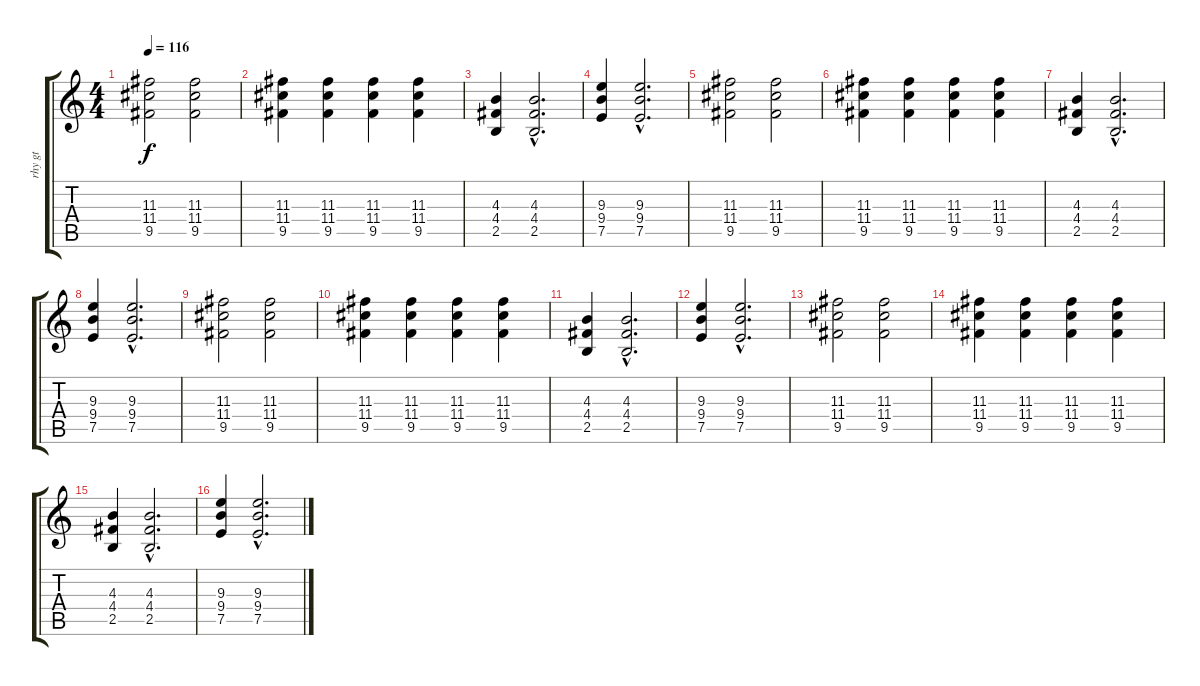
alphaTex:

\track ("rhy gt" "rhy gt") {instrument acousticguitarsteel}
\staff {score tabs}
\tuning (E4 B3 G3 D3 A2 E2) {hide}
\ts (4 4)
\tempo 116
\clef g2
\ks c
(11.3 11.4 9.5).2{dy f} (11.3 11.4 9.5).2 |
(11.3 11.4 9.5).4 (11.3 11.4 9.5).4 (11.3 11.4 9.5).4 (11.3 11.4 9.5).4 |
(4.3 4.4 2.5).4 (4.3{hac} 4.4{hac} 2.5{hac}).2{d} |
(9.3 9.4 7.5).4 (9.3{hac} 9.4{hac} 7.5{hac}).2{d} |
(11.3 11.4 9.5).2 (11.3 11.4 9.5).2 |
(11.3 11.4 9.5).4 (11.3 11.4 9.5).4 (11.3 11.4 9.5).4 (11.3 11.4 9.5).4 |
(4.3 4.4 2.5).4 (4.3{hac} 4.4{hac} 2.5{hac}).2{d} |
(9.3 9.4 7.5).4 (9.3{hac} 9.4{hac} 7.5{hac}).2{d} |
(11.3 11.4 9.5).2 (11.3 11.4 9.5).2 |
(11.3 11.4 9.5).4 (11.3 11.4 9.5).4 (11.3 11.4 9.5).4 (11.3 11.4 9.5).4 |
(4.3 4.4 2.5).4 (4.3{hac} 4.4{hac} 2.5{hac}).2{d} |
(9.3 9.4 7.5).4 (9.3{hac} 9.4{hac} 7.5{hac}).2{d} |
(11.3 11.4 9.5).2 (11.3 11.4 9.5).2 |
(11.3 11.4 9.5).4 (11.3 11.4 9.5).4 (11.3 11.4 9.5).4 (11.3 11.4 9.5).4 |
(4.3 4.4 2.5).4 (4.3{hac} 4.4{hac} 2.5{hac}).2{d} |
(9.3 9.4 7.5).4 (9.3{hac} 9.4{hac} 7.5{hac}).2{d}
